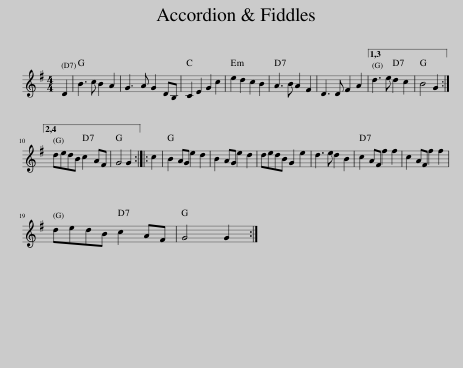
X:1
L:1/8
M:4/4
I:linebreak $
K:G
V:1 treble
V:1
 D2 | B3 c B2 A2 | G3 A G2 DB, | C2 E2 G2 c2 | e2 d2 c2 B2 | %5
 A3 B A2 F2 | D3 D F2 A2 |1,3 d3 e d2 c2 | B4 G2 :|2,4$ dedB c2 AF | %10
 G4 G2 :: c2 | B2 AG e2 d2 | B2 AG e2 d2 | dedB G2 e2 | %15
 d3 e d2 B2 | c2 AF f2 f2 | c2 AF f2 f2 |$ dedB c2 AF | G4 G2 :| %20
